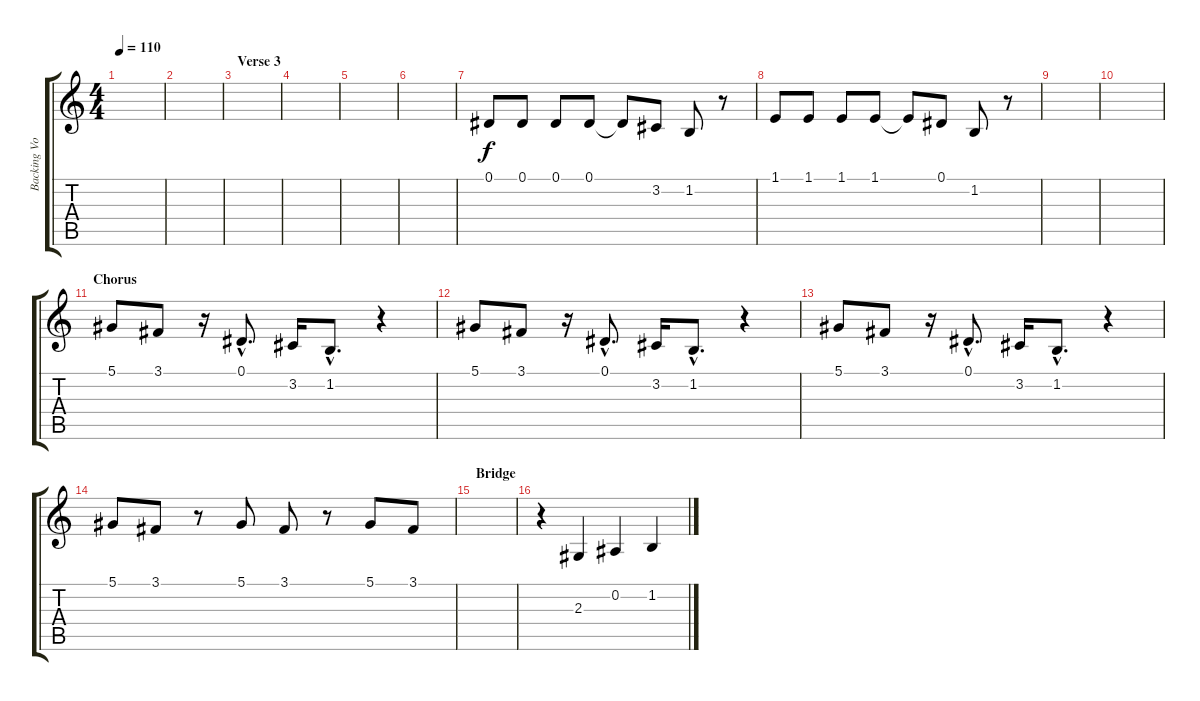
\track ("Backing Vocals" "Backing Vo") {instrument cello}
\staff {score tabs}
\tuning (Eb4 Bb3 Gb3 Db3 Ab2 Eb2) {hide}
\ts (4 4)
\tempo 110
\clef g2
\ks c
|
|
\section ("" "Verse 3")
|
|
|
|
0.1.8 0.1.8 0.1.8 0.1.8 0.1{t}.8 3.2.8 1.2.8 r.8 |
1.1.8 1.1.8 1.1.8 1.1.8 1.1{t}.8 0.1.8 1.2.8 r.8 |
|
|
\section ("" "Chorus")
5.1.8 3.1.8 r.16 0.1{hac}.8{d} 3.2.16 1.2{hac}.8{d} r.4 |
5.1.8 3.1.8 r.16 0.1{hac}.8{d} 3.2.16 1.2{hac}.8{d} r.4 |
5.1.8 3.1.8 r.16 0.1{hac}.8{d} 3.2.16 1.2{hac}.8{d} r.4 |
5.1.8 3.1.8 r.8 5.1.8 3.1.8 r.8 5.1.8 3.1.8 |
\section ("" "Bridge")
|
r.4 2.3.4 0.2.4 1.2.4
